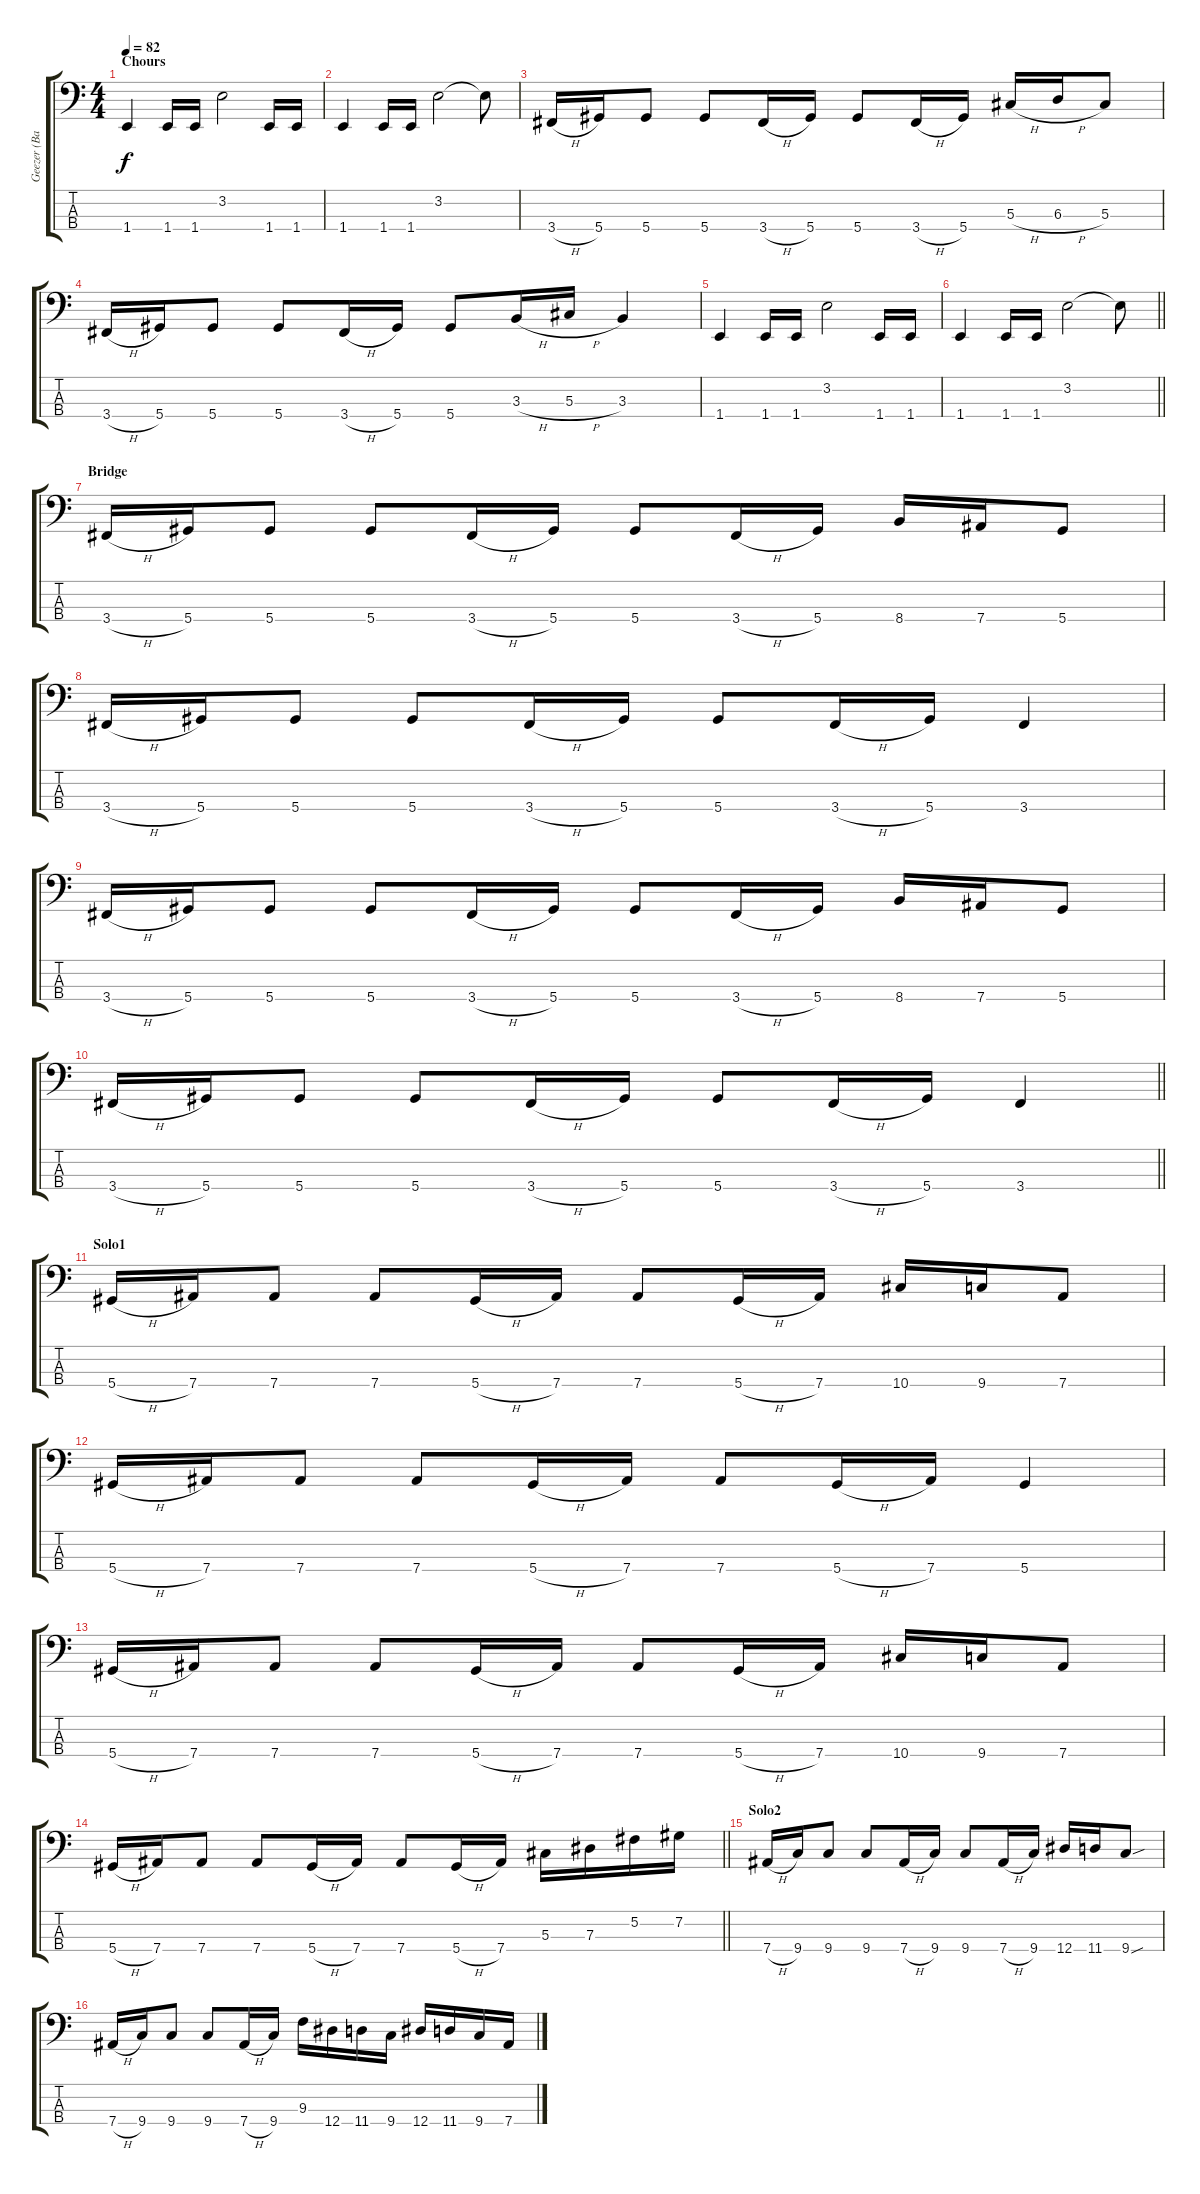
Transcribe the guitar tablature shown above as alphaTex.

\track ("Geezer (Bass Lord)" "Geezer (Ba") {instrument electricbassfinger}
\staff {score tabs}
\tuning (Gb2 Db2 Ab1 Eb1) {hide}
\ts (4 4)
\section ("" "Chours")
\tempo 82
\clef f4
\ks c
1.4.4{dy f} 1.4.16 1.4.16 3.2.2 1.4.16 1.4.16 |
1.4.4 1.4.16 1.4.16 3.2.2 3.2{t}.8 |
3.4{h}.16 5.4.16 5.4.8 5.4.8 3.4{h}.16 5.4.16 5.4.8 3.4{h}.16 5.4.16 5.3{h}.16 6.3{h}.16 5.3.8 |
3.4{h}.16 5.4.16 5.4.8 5.4.8 3.4{h}.16 5.4.16 5.4.8 3.3{h}.16 5.3{h}.16 3.3.4 |
1.4.4 1.4.16 1.4.16 3.2.2 1.4.16 1.4.16 |
\barLineRight lightlight
1.4.4 1.4.16 1.4.16 3.2.2 3.2{t}.8 |
\section ("" "Bridge")
3.4{h}.16 5.4.16 5.4.8 5.4.8 3.4{h}.16 5.4.16 5.4.8 3.4{h}.16 5.4.16 8.4.16 7.4.16 5.4.8 |
3.4{h}.16 5.4.16 5.4.8 5.4.8 3.4{h}.16 5.4.16 5.4.8 3.4{h}.16 5.4.16 3.4.4 |
3.4{h}.16 5.4.16 5.4.8 5.4.8 3.4{h}.16 5.4.16 5.4.8 3.4{h}.16 5.4.16 8.4.16 7.4.16 5.4.8 |
\barLineRight lightlight
3.4{h}.16 5.4.16 5.4.8 5.4.8 3.4{h}.16 5.4.16 5.4.8 3.4{h}.16 5.4.16 3.4.4 |
\section ("" "Solo1")
5.4{h}.16 7.4.16 7.4.8 7.4.8 5.4{h}.16 7.4.16 7.4.8 5.4{h}.16 7.4.16 10.4.16 9.4.16 7.4.8 |
5.4{h}.16 7.4.16 7.4.8 7.4.8 5.4{h}.16 7.4.16 7.4.8 5.4{h}.16 7.4.16 5.4.4 |
5.4{h}.16 7.4.16 7.4.8 7.4.8 5.4{h}.16 7.4.16 7.4.8 5.4{h}.16 7.4.16 10.4.16 9.4.16 7.4.8 |
\barLineRight lightlight
5.4{h}.16 7.4.16 7.4.8 7.4.8 5.4{h}.16 7.4.16 7.4.8 5.4{h}.16 7.4.16 5.3.16 7.3.16 5.2.16 7.2.16 |
\section ("" "Solo2")
7.4{h}.16 9.4.16 9.4.8 9.4.8 7.4{h}.16 9.4.16 9.4.8 7.4{h}.16 9.4.16 12.4.16 11.4.16 9.4{sou}.8 |
7.4{h}.16 9.4.16 9.4.8 9.4.8 7.4{h}.16 9.4.16 9.3.16 12.4.16 11.4.16 9.4.16 12.4.16 11.4.16 9.4.16 7.4.16
